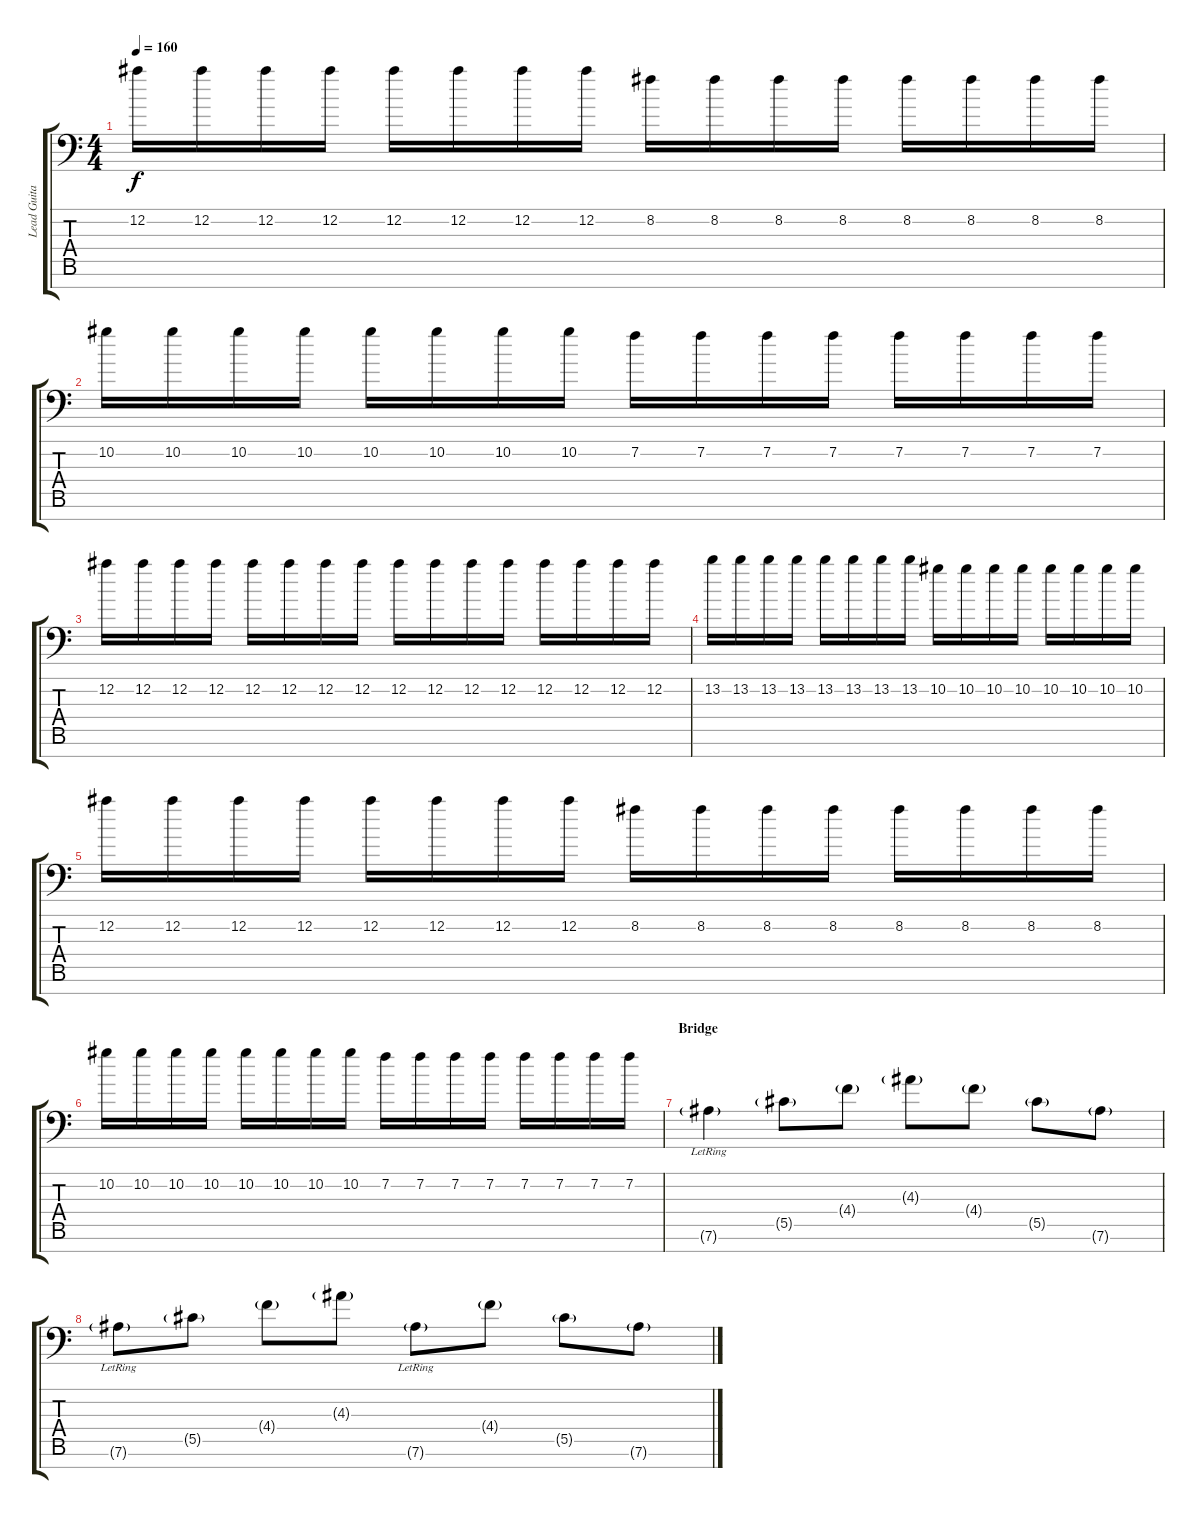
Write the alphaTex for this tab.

\track ("Lead Guitar" "Lead Guita") {instrument distortionguitar}
\staff {score tabs}
\tuning (Eb4 Bb3 Gb3 Db3 Ab2 Eb2 Bb1) {hide}
\ts (4 4)
\tempo 160
\clef f4
\ks c
12.2.16{dy f} 12.2.16 12.2.16 12.2.16 12.2.16 12.2.16 12.2.16 12.2.16 8.2.16 8.2.16 8.2.16 8.2.16 8.2.16 8.2.16 8.2.16 8.2.16 |
10.2.16 10.2.16 10.2.16 10.2.16 10.2.16 10.2.16 10.2.16 10.2.16 7.2.16 7.2.16 7.2.16 7.2.16 7.2.16 7.2.16 7.2.16 7.2.16 |
12.2.16 12.2.16 12.2.16 12.2.16 12.2.16 12.2.16 12.2.16 12.2.16 12.2.16 12.2.16 12.2.16 12.2.16 12.2.16 12.2.16 12.2.16 12.2.16 |
13.2.16 13.2.16 13.2.16 13.2.16 13.2.16 13.2.16 13.2.16 13.2.16 10.2.16 10.2.16 10.2.16 10.2.16 10.2.16 10.2.16 10.2.16 10.2.16 |
12.2.16 12.2.16 12.2.16 12.2.16 12.2.16 12.2.16 12.2.16 12.2.16 8.2.16 8.2.16 8.2.16 8.2.16 8.2.16 8.2.16 8.2.16 8.2.16 |
10.2.16 10.2.16 10.2.16 10.2.16 10.2.16 10.2.16 10.2.16 10.2.16 7.2.16 7.2.16 7.2.16 7.2.16 7.2.16 7.2.16 7.2.16 7.2.16 |
\section ("" "Bridge")
7.6{g lr}.4 5.5{g}.8 4.4{g}.8 4.3{g}.8 4.4{g}.8 5.5{g}.8 7.6{g}.8 |
7.6{g lr}.8 5.5{g}.8 4.4{g}.8 4.3{g}.8 7.6{g lr}.8 4.4{g}.8 5.5{g}.8 7.6{g}.8
